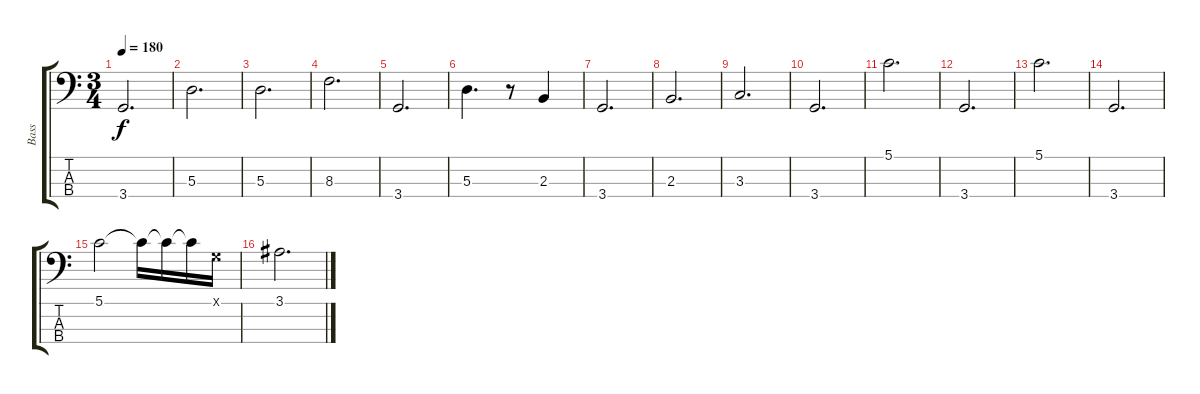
\track ("Bass" "Bass") {instrument electricbassfinger}
\staff {score tabs}
\tuning (G2 D2 A1 E1) {hide}
\ts (3 4)
\tempo 180
\clef f4
\ks c
3.4.2{d dy f} |
5.3.2{d} |
5.3.2{d} |
8.3.2{d} |
3.4.2{d} |
5.3.4{d} r.8 2.3.4 |
3.4.2{d} |
2.3.2{d} |
3.3.2{d} |
3.4.2{d} |
5.1.2{d} |
3.4.2{d} |
5.1.2{d} |
3.4.2{d} |
5.1.2 5.1{t}.16 5.1{t}.16 5.1{t}.16 0.1{x}.16 |
3.1.2{d}
